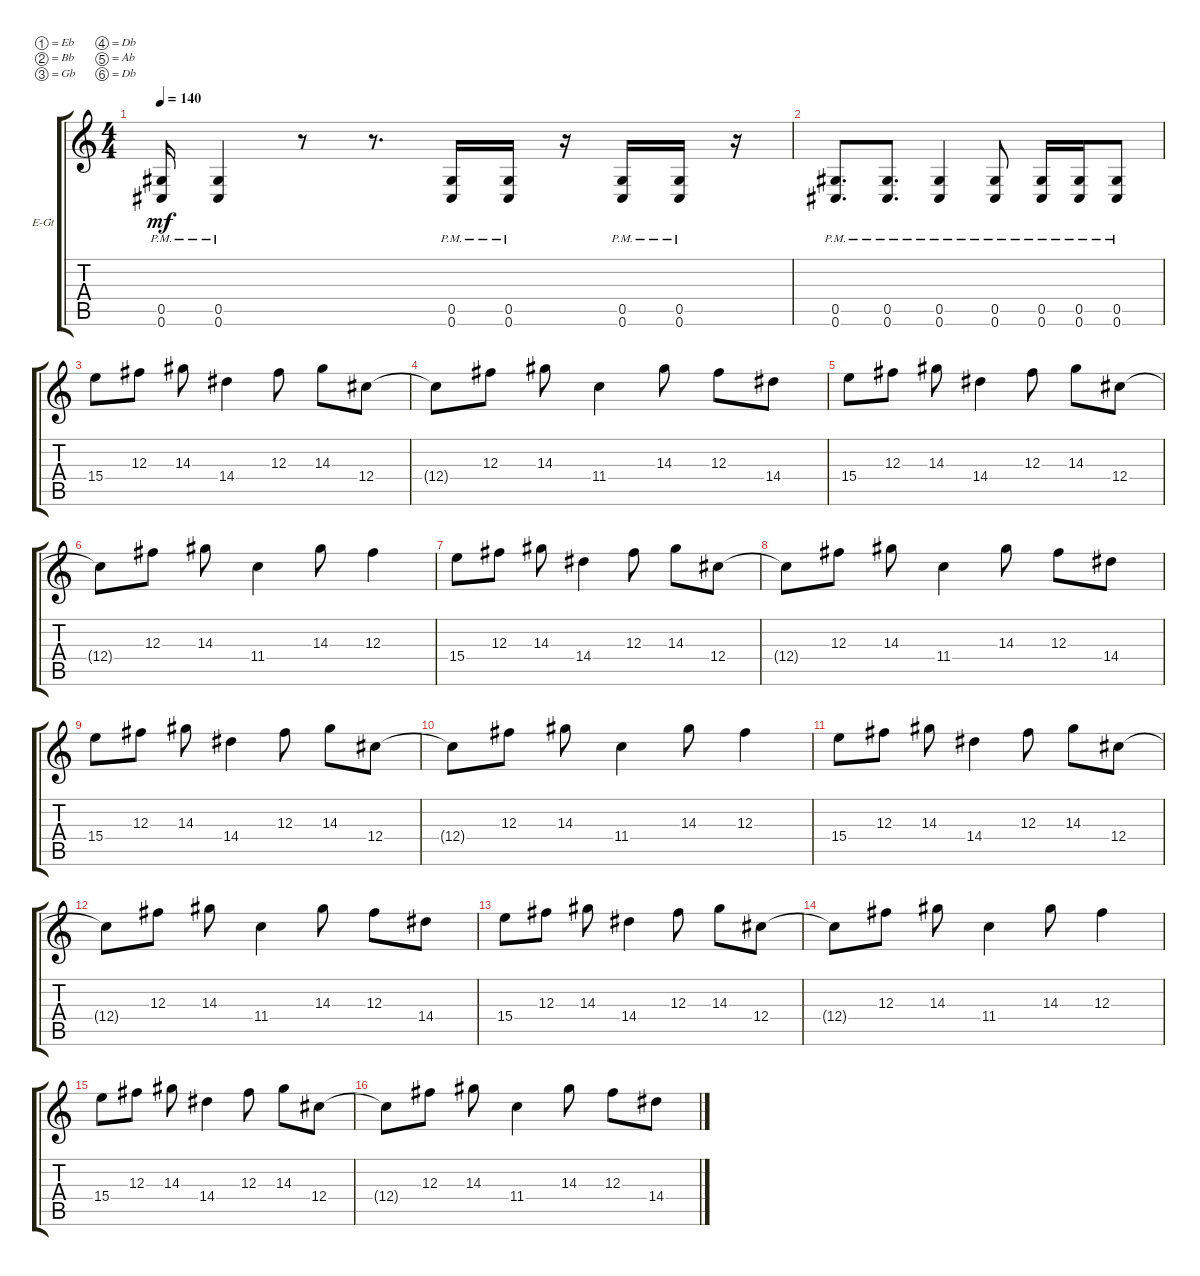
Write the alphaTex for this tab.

\defaultSystemsLayout 4
\bracketExtendMode groupsimilarinstruments
\firstSystemTrackNameOrientation horizontal
\otherSystemsTrackNameOrientation horizontal
\track ("Electric Guitar" "E-Gt") {instrument distortionguitar}
\staff {score tabs}
\tuning (Eb4 Bb3 Gb3 Db3 Ab2 Db2)
\ts (4 4)
\tempo 140
\clef g2
\ks c
(0.6{pm} 0.5{pm}).16{dy mf} (0.6{pm} 0.5{pm}).4 r.8 r.8{d} (0.6{pm} 0.5{pm}).16 (0.6{pm} 0.5{pm}).16 r.16 (0.6{pm} 0.5{pm}).16 (0.6{pm} 0.5{pm}).16 r.16 |
(0.6{pm} 0.5{pm}).8{d} (0.6{pm} 0.5{pm}).8{d} (0.6{pm} 0.5{pm}).4 (0.6{pm} 0.5{pm}).8 (0.6{pm} 0.5{pm}).16 (0.6{pm} 0.5{pm}).16 (0.6{pm} 0.5{pm}).8 |
15.4.8 12.3.8 14.3.8 14.4.4 12.3.8 14.3.8 12.4.8 |
12.4{t}.8 12.3.8 14.3.8 11.4.4 14.3.8 12.3.8 14.4.8 |
15.4.8 12.3.8 14.3.8 14.4.4 12.3.8 14.3.8 12.4.8 |
12.4{t}.8 12.3.8 14.3.8 11.4.4 14.3.8 12.3.4 |
15.4.8 12.3.8 14.3.8 14.4.4 12.3.8 14.3.8 12.4.8 |
12.4{t}.8 12.3.8 14.3.8 11.4.4 14.3.8 12.3.8 14.4.8 |
15.4.8 12.3.8 14.3.8 14.4.4 12.3.8 14.3.8 12.4.8 |
12.4{t}.8 12.3.8 14.3.8 11.4.4 14.3.8 12.3.4 |
15.4.8 12.3.8 14.3.8 14.4.4 12.3.8 14.3.8 12.4.8 |
12.4{t}.8 12.3.8 14.3.8 11.4.4 14.3.8 12.3.8 14.4.8 |
15.4.8 12.3.8 14.3.8 14.4.4 12.3.8 14.3.8 12.4.8 |
12.4{t}.8 12.3.8 14.3.8 11.4.4 14.3.8 12.3.4 |
15.4.8 12.3.8 14.3.8 14.4.4 12.3.8 14.3.8 12.4.8 |
12.4{t}.8 12.3.8 14.3.8 11.4.4 14.3.8 12.3.8 14.4.8
